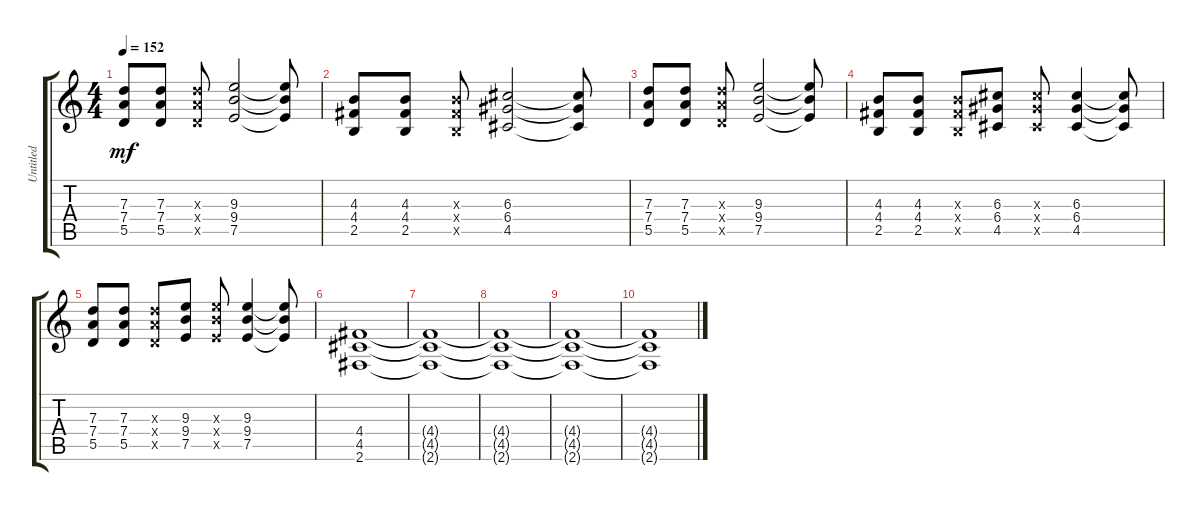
\track ("Untitled" "Untitled") {instrument distortionguitar}
\staff {score tabs}
\tuning (E4 B3 G3 D3 A2 E2) {hide}
\ts (4 4)
\tempo 152
\clef g2
\ks c
(7.3 7.4 5.5).8{dy mf} (7.3 7.4 5.5).8 (7.3{x} 7.4{x} 5.5{x}).8 (9.3 9.4 7.5).2 (9.3{t} 9.4{t} 7.5{t}).8 |
(4.3 4.4 2.5).8 (4.3 4.4 2.5).8 (4.3{x} 4.4{x} 2.5{x}).8 (6.3 6.4 4.5).2 (6.3{t} 6.4{t} 4.5{t}).8 |
(7.3 7.4 5.5).8 (7.3 7.4 5.5).8 (7.3{x} 7.4{x} 5.5{x}).8 (9.3 9.4 7.5).2 (9.3{t} 9.4{t} 7.5{t}).8 |
(4.3 4.4 2.5).8 (4.3 4.4 2.5).8 (4.3{x} 4.4{x} 2.5{x}).8 (6.3 6.4 4.5).8 (6.3{x} 6.4{x} 4.5{x}).8 (6.3 6.4 4.5).4 (6.3{t} 6.4{t} 4.5{t}).8 |
(7.3 7.4 5.5).8 (7.3 7.4 5.5).8 (7.3{x} 7.4{x} 5.5{x}).8 (9.3 9.4 7.5).8 (9.3{x} 9.4{x} 7.5{x}).8 (9.3 9.4 7.5).4 (9.3{t} 9.4{t} 7.5{t}).8 |
(4.4 4.5 2.6).1 |
(4.4{t} 4.5{t} 2.6{t}).1 |
(4.4{t} 4.5{t} 2.6{t}).1 |
(4.4{t} 4.5{t} 2.6{t}).1 |
(4.4{t} 4.5{t} 2.6{t}).1
